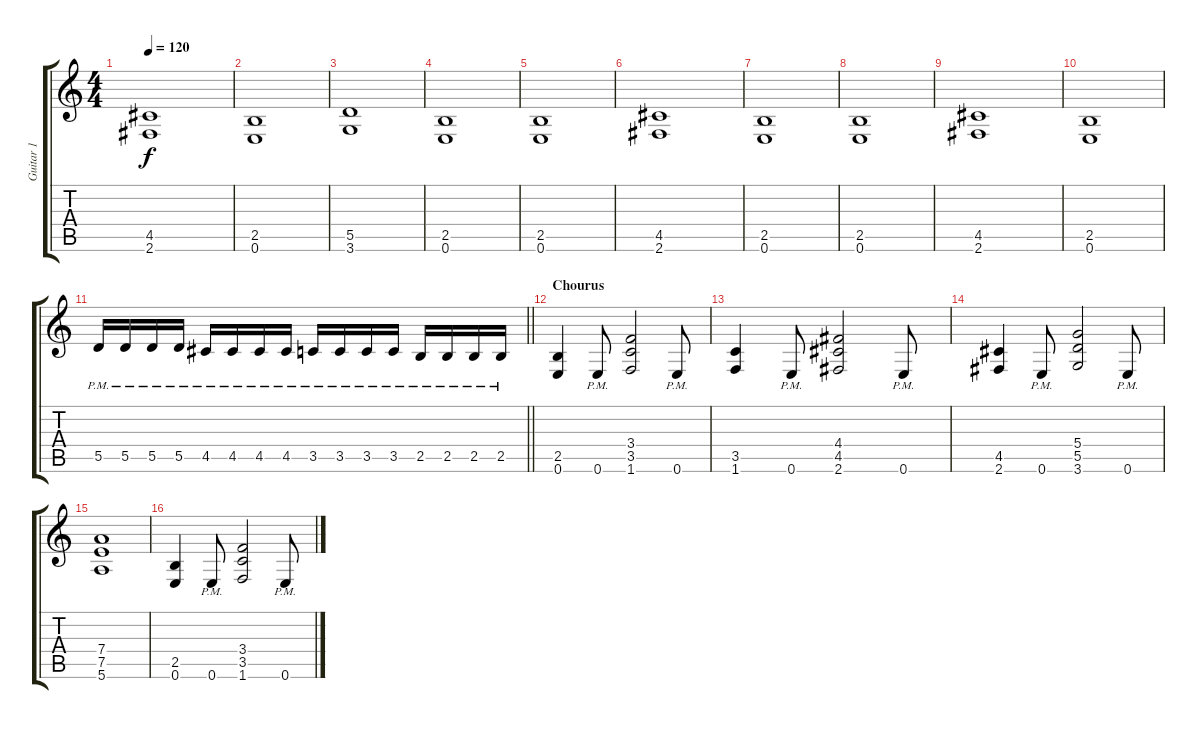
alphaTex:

\track ("Guitar 1" "Guitar 1") {instrument distortionguitar}
\staff {score tabs}
\tuning (E4 B3 G3 D3 A2 E2) {hide}
\ts (4 4)
\tempo 120
\clef g2
\ks c
(4.5 2.6).1{dy f} |
(2.5 0.6).1 |
(5.5 3.6).1 |
(2.5 0.6).1 |
(2.5 0.6).1 |
(4.5 2.6).1 |
(2.5 0.6).1 |
(2.5 0.6).1 |
(4.5 2.6).1 |
(2.5 0.6).1 |
\barLineRight lightlight
5.5{pm}.16 5.5{pm}.16 5.5{pm}.16 5.5{pm}.16 4.5{pm}.16 4.5{pm}.16 4.5{pm}.16 4.5{pm}.16 3.5{pm}.16 3.5{pm}.16 3.5{pm}.16 3.5{pm}.16 2.5{pm}.16 2.5{pm}.16 2.5{pm}.16 2.5{pm}.16 |
\section ("" "Chourus")
(2.5 0.6).4 0.6{pm}.8 (3.4 3.5 1.6).2 0.6{pm}.8 |
(3.5 1.6).4 0.6{pm}.8 (4.4 4.5 2.6).2 0.6{pm}.8 |
(4.5 2.6).4 0.6{pm}.8 (5.4 5.5 3.6).2 0.6{pm}.8 |
(7.4 7.5 5.6).1 |
(2.5 0.6).4 0.6{pm}.8 (3.4 3.5 1.6).2 0.6{pm}.8
